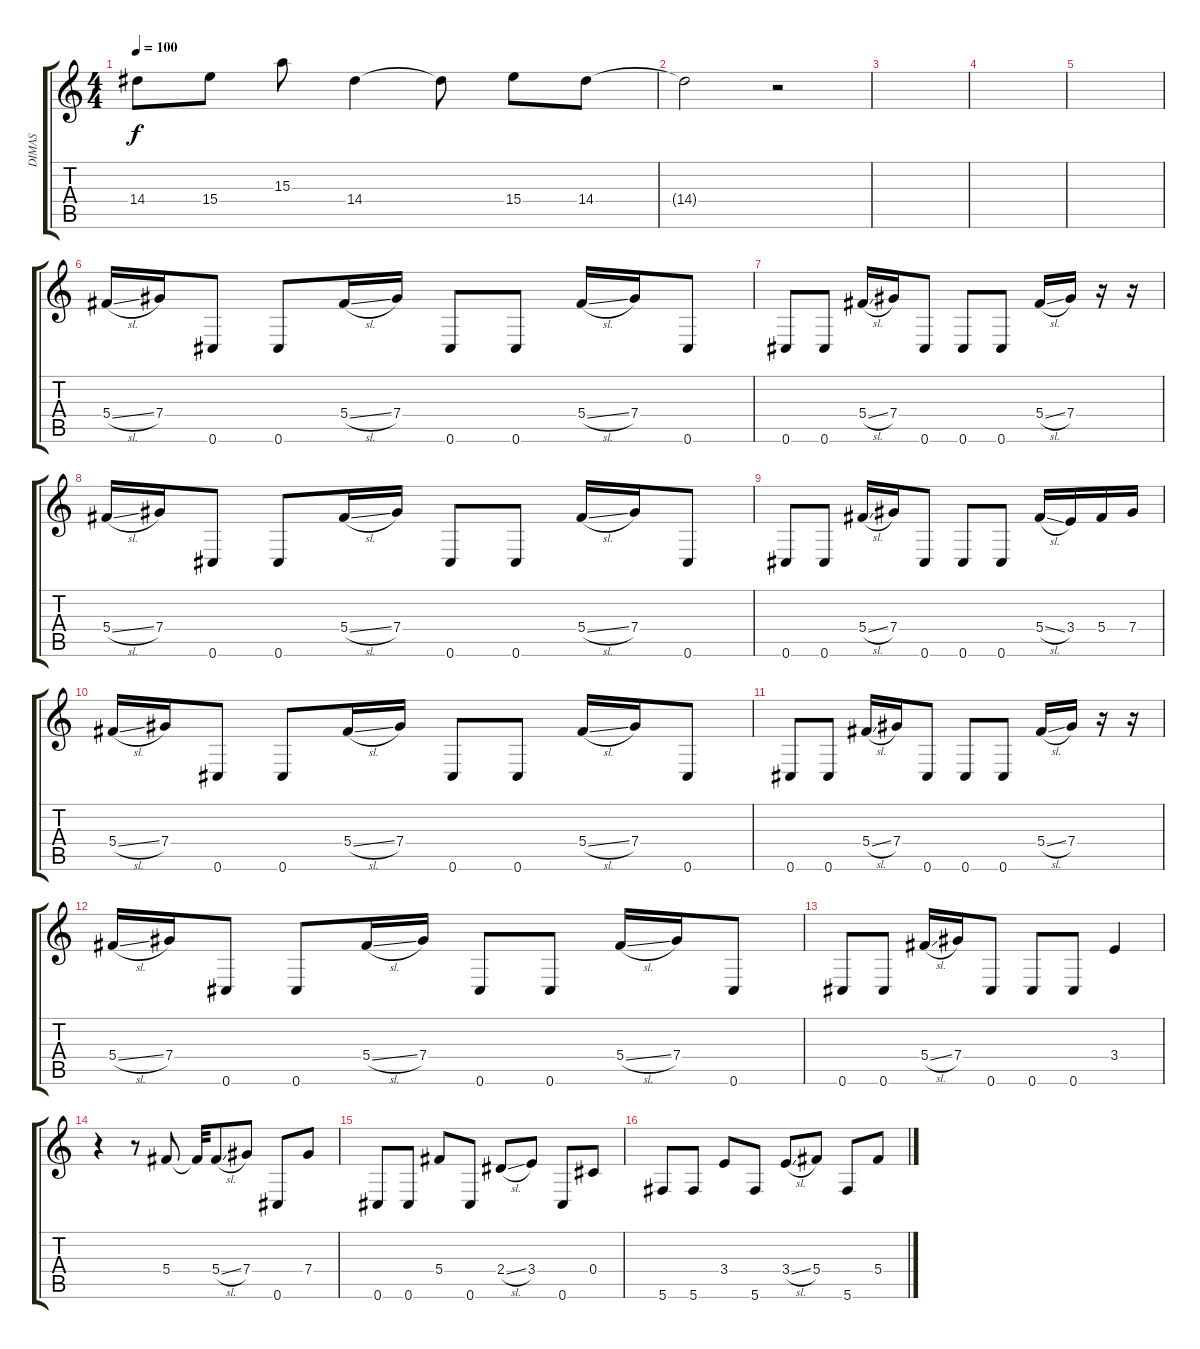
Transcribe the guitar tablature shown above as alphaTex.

\track ("DIMAS" "DIMAS") {instrument distortionguitar}
\staff {score tabs}
\tuning (Eb4 Bb3 Gb3 Db3 Ab2 Db2) {hide}
\ts (4 4)
\tempo 100
\clef g2
\ks c
14.4.8{dy f} 15.4.8 15.3.8 14.4.4 14.4{t}.8 15.4.8 14.4.8 |
14.4{t}.2 r.2 |
|
|
|
5.4{sl}.16 7.4.16 0.6.8 0.6.8 5.4{sl}.16 7.4.16 0.6.8 0.6.8 5.4{sl}.16 7.4.16 0.6.8 |
0.6.8 0.6.8 5.4{sl}.16 7.4.16 0.6.8 0.6.8 0.6.8 5.4{sl}.16 7.4.16 r.16 r.16 |
5.4{sl}.16 7.4.16 0.6.8 0.6.8 5.4{sl}.16 7.4.16 0.6.8 0.6.8 5.4{sl}.16 7.4.16 0.6.8 |
0.6.8 0.6.8 5.4{sl}.16 7.4.16 0.6.8 0.6.8 0.6.8 5.4{sl}.16 3.4.16 5.4.16 7.4.16 |
5.4{sl}.16 7.4.16 0.6.8 0.6.8 5.4{sl}.16 7.4.16 0.6.8 0.6.8 5.4{sl}.16 7.4.16 0.6.8 |
0.6.8 0.6.8 5.4{sl}.16 7.4.16 0.6.8 0.6.8 0.6.8 5.4{sl}.16 7.4.16 r.16 r.16 |
5.4{sl}.16 7.4.16 0.6.8 0.6.8 5.4{sl}.16 7.4.16 0.6.8 0.6.8 5.4{sl}.16 7.4.16 0.6.8 |
0.6.8 0.6.8 5.4{sl}.16 7.4.16 0.6.8 0.6.8 0.6.8 3.4.4 |
r.4 r.8 5.4.8 5.4{t}.32 5.4{sl}.8 7.4.8 0.6.8 7.4.8 |
0.6.8 0.6.8 5.4.8 0.6.8 2.4{sl}.8 3.4.8 0.6.8 0.4.8 |
5.6.8 5.6.8 3.4.8 5.6.8 3.4{sl}.8 5.4.8 5.6.8 5.4.8
